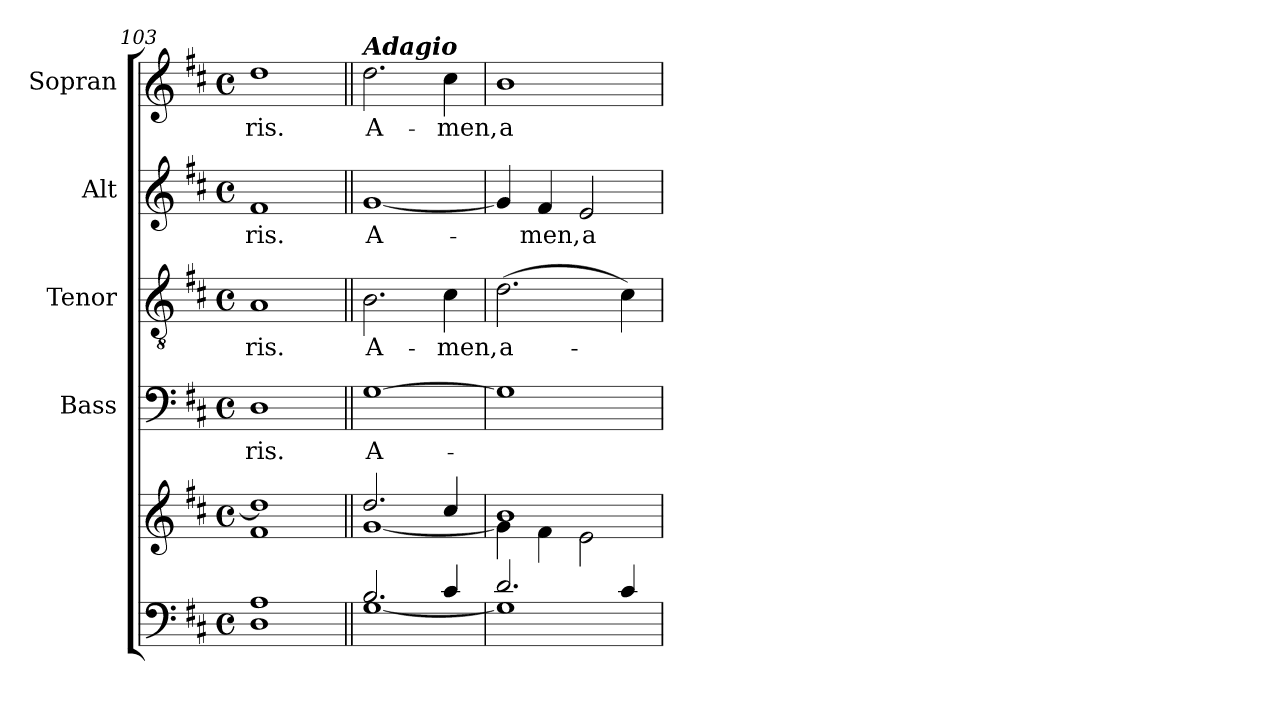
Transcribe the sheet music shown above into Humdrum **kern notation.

**kern	**kern	**kern	**text	**kern	**text	**kern	**text	**kern	**text
*part5	*part5	*part4	*part4	*part3	*part3	*part2	*part2	*part1	*part1
*staff6	*staff5	*staff4	*staff4	*staff3	*staff3	*staff2	*staff2	*staff1	*staff1
*	*	*I"Bass	*	*I"Tenor	*	*I"Alt	*	*I"Sopran	*
*	*	*I'B.	*	*I'T.	*	*I'A.	*	*I'S.	*
*clefF4	*clefG2	*clefF4	*	*clefGv2	*	*clefG2	*	*clefG2	*
*k[f#c#]	*k[f#c#]	*k[f#c#]	*	*k[f#c#]	*	*k[f#c#]	*	*k[f#c#]	*
*D:	*D:	*D:	*	*D:	*	*D:	*	*D:	*
*M4/4	*M4/4	*M4/4	*	*M4/4	*	*M4/4	*	*M4/4	*
*met(c)	*met(c)	*met(c)	*	*met(c)	*	*met(c)	*	*met(c)	*
=103	=103	=103	=103	=103	=103	=103	=103	=103	=103
*^	*^	*	*	*	*	*	*	*	*
!	!	!	!	!	!LO:LY:b	!	!LO:LY:b	!	!LO:LY:b	!	!LO:LY:b
1A	1D	1dd]	1f#	1D	-ris.	1A	-ris.	1f#	-ris.	1dd	-ris.
=104||	=104||	=104||	=104||	=104||	=104||	=104||	=104||	=104||	=104||	=104||	=104||
!	!	!	!	!	!	!	!	!	!	!LO:TX:a:Bi:t=Adagio	!
!	!	!	!	!	!LO:LY:b	!	!LO:LY:b	!	!LO:LY:b	!	!LO:LY:b
2.B/	[<1G	2.dd/	[<1g	[1G	A-	2.B\	A-	[1g	A-	2.dd\	A-
!	!	!	!	!	!	!	!LO:LY:b	!	!	!	!LO:LY:b
4c#/	.	4cc#/	.	.	.	4c#\	-men,	.	.	4cc#\	-men,
=105	=105	=105	=105	=105	=105	=105	=105	=105	=105	=105	=105
!	!	!	!	!	!	!	!LO:LY:b	!	!	!	!LO:LY:b
2.d/	1G]	1b	4g\]	1G]	.	(>2.d\	a-	4g/]	.	1b	a-
!	!	!	!	!	!	!	!	!	!LO:LY:b	!	!
.	.	.	4f#\	.	.	.	.	4f#/	-men,	.	.
!	!	!	!	!	!	!	!	!	!LO:LY:b	!	!
.	.	.	2e\	.	.	.	.	2e/	a-	.	.
4c#/	.	.	.	.	.	4c#\)	.	.	.	.	.
*v	*v	*	*	*	*	*	*	*	*	*	*
*	*v	*v	*	*	*	*	*	*	*	*
=	=	=	=	=	=	=	=	=	=
*-	*-	*-	*-	*-	*-	*-	*-	*-	*-
